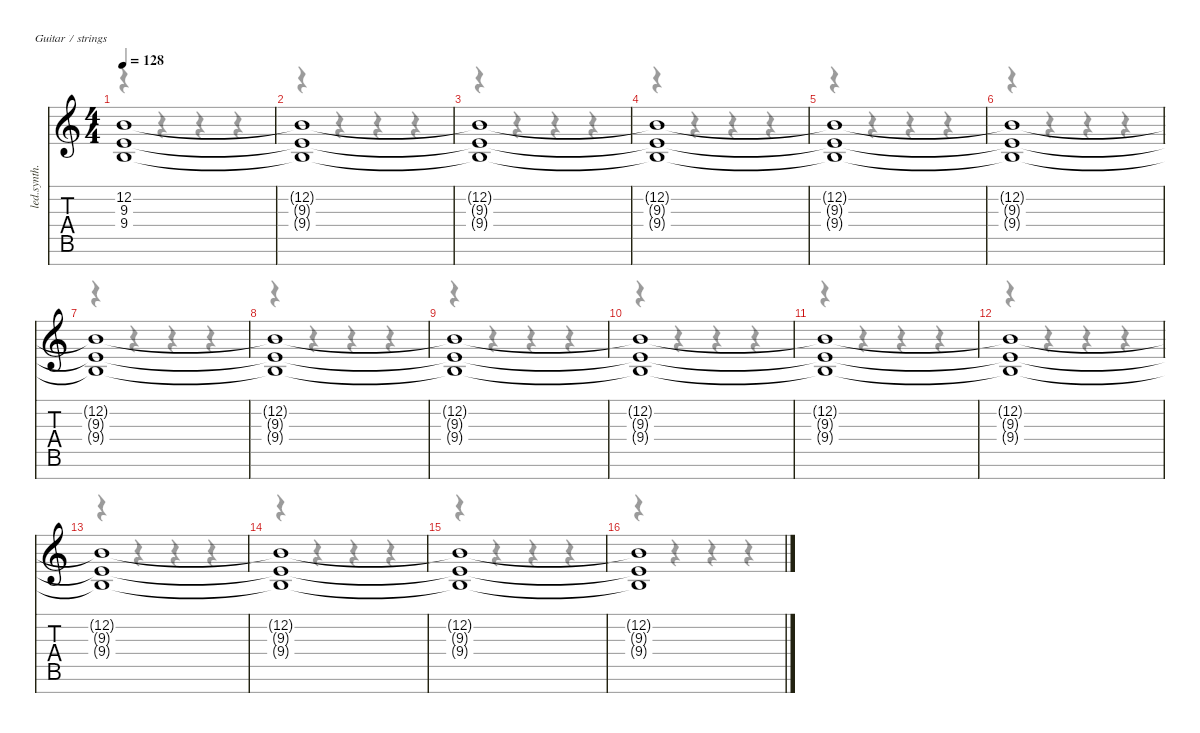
\defaultSystemsLayout 4
\hideDynamics
\bracketExtendMode nobrackets
\track ("Keys 2" "led.synth.") {instrument lead1square}
\staff {score tabs}
\tuning (E4 B3 G3 D3 A2 E2 B1)
\voice
\ts (4 4)
\tempo 128
\clef g2
\ks c
(12.2{t} 9.3{t} 9.4{t}).1{dy f} |
(12.2{t} 9.3{t} 9.4{t}).1 |
(12.2{t} 9.3{t} 9.4{t}).1 |
(12.2{t} 9.3{t} 9.4{t}).1 |
(12.2{t} 9.3{t} 9.4{t}).1 |
(12.2{t} 9.3{t} 9.4{t}).1 |
(12.2{t} 9.3{t} 9.4{t}).1 |
(12.2{t} 9.3{t} 9.4{t}).1 |
(12.2{t} 9.3{t} 9.4{t}).1 |
(12.2{t} 9.3{t} 9.4{t}).1 |
(12.2{t} 9.3{t} 9.4{t}).1 |
(12.2{t} 9.3{t} 9.4{t}).1 |
(12.2{t} 9.3{t} 9.4{t}).1 |
(12.2{t} 9.3{t} 9.4{t}).1 |
(12.2{t} 9.3{t} 9.4{t}).1 |
(12.2{t} 9.3{t} 9.4{t}).1
\voice
\clef g2
\ottava regular
\simile none
\ks c
r.4{dy mf} r.4 r.4 r.4 |
r.4 r.4 r.4 r.4 |
r.4 r.4 r.4 r.4 |
r.4 r.4 r.4 r.4 |
r.4 r.4 r.4 r.4 |
r.4 r.4 r.4 r.4 |
r.4 r.4 r.4 r.4 |
r.4 r.4 r.4 r.4 |
r.4 r.4 r.4 r.4 |
r.4 r.4 r.4 r.4 |
r.4 r.4 r.4 r.4 |
r.4 r.4 r.4 r.4 |
r.4 r.4 r.4 r.4 |
r.4 r.4 r.4 r.4 |
r.4 r.4 r.4 r.4 |
r.4 r.4 r.4 r.4
